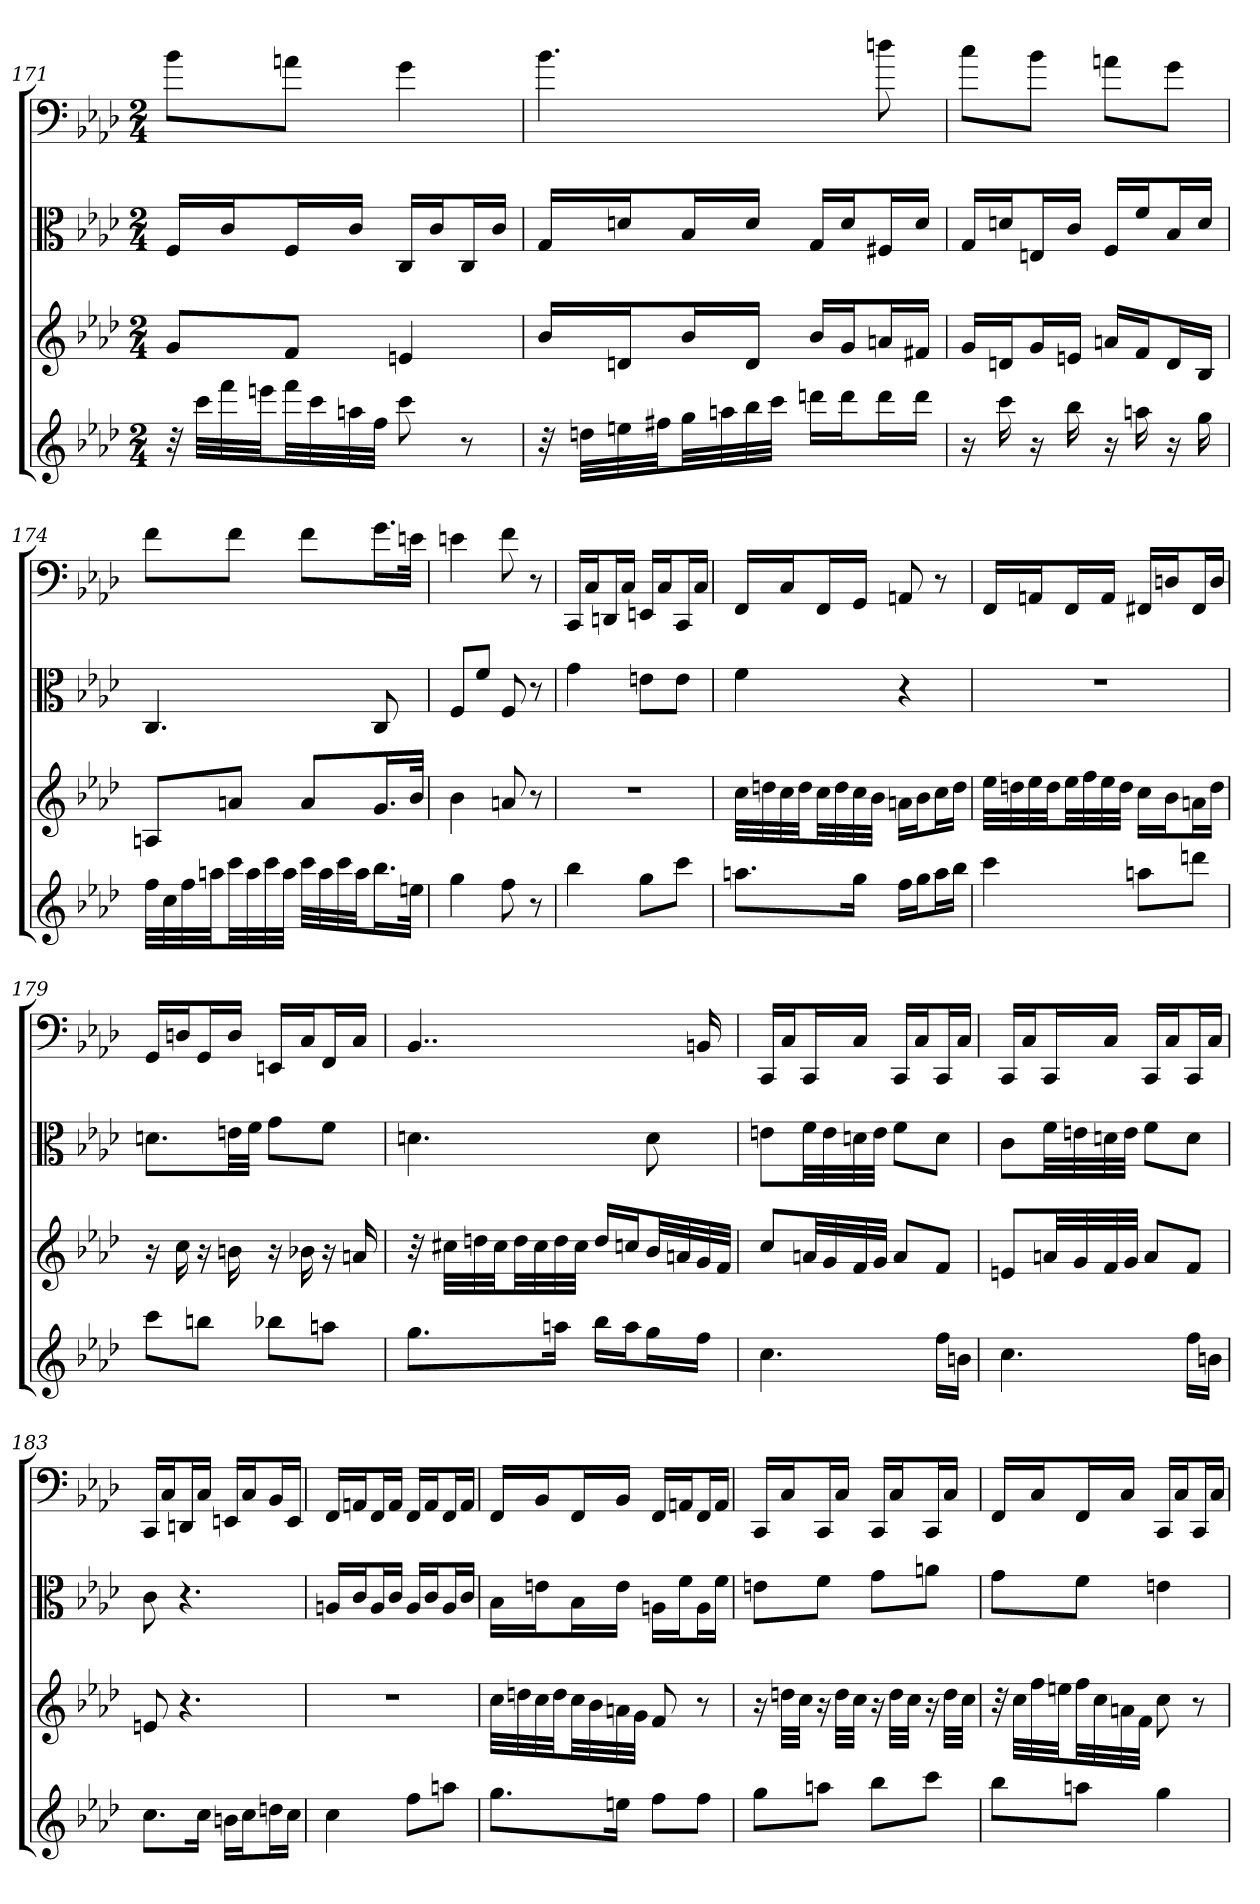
**kern	**kern	**kern	**kern
*part4	*part3	*part2	*part1
*staff4	*staff3	*staff2	*staff1
*	*	*clefC3	*clefF4
*k[b-e-a-d-]	*k[b-e-a-d-]	*k[b-e-a-d-]	*k[b-e-a-d-]
*f:	*f:	*f:	*f:
*M2/4	*M2/4	*M2/4	*M2/4
=171	=171	=171	=171
32r	8gL	16F/LL	8b-\L
32cccLLL	.	.	.
32fff	.	16c/J	.
32eeenJJ	.	.	.
32fffLL	8fJ	16F/L	8an\J
32ccc	.	.	.
32aan	.	16c/JJ	.
32ffJJJ	.	.	.
8ccc	4en	16C/LL	4g
.	.	16c/J	.
8r	.	16C/L	.
.	.	16c/JJ	.
=172	=172	=172	=172
32r	16b-LL	16G/LL	4.b-
32ddnLLL	.	.	.
32een	16dnJ	16dn/J	.
32ff#XJJ	.	.	.
32ggLL	16b-L	16B-/L	.
32aan	.	.	.
32bb-	16dJJ	16d/JJ	.
32cccJJJ	.	.	.
16dddnLL	16b-LL	16G/LL	.
16dddJ	16gJ	16d/J	.
16dddL	16anL	16F#X/L	8ddn
16dddJJ	16f#XJJ	16d/JJ	.
=173	=173	=173	=173
16r	16gLL	16G/LL	8cc\L
16ccc	16dnJ	16dn/J	.
16r	16gL	16En/L	8b-\J
16bb-	16enJJ	16c/JJ	.
16r	16anLL	16F/LL	8an\L
16aan	16fJ	16f/J	.
16r	16dL	16B-/L	8g\J
16gg	16B-JJ	16d/JJ	.
=174	=174	=174	=174
32ffLLL	8AnL	4.C	8f\L
32cc	.	.	.
32ff	.	.	.
32aanJJ	.	.	.
32cccLL	8anJ	.	8f\J
32aa	.	.	.
32ccc	.	.	.
32aaJJJ	.	.	.
32cccLLL	8aL	.	8f\L
32aa	.	.	.
32ccc	.	.	.
32aaJJ	.	.	.
16.bb-L	16.gL	8C	16.g\L
32eenJJk	32b-JJk	.	32en\JJk
=175	=175	=175	=175
4gg	4b-	8F/L	4en
.	.	8f/J	.
8ff	8an	8F	8f
8r	8r	8r	8r
=176	=176	=176	=176
4bb-	2r	4g	16CC/LL
.	.	.	16C/J
.	.	.	16DDn/L
.	.	.	16C/JJ
8ggL	.	8en\L	16EEn/LL
.	.	.	16C/J
8cccJ	.	8e\J	16CC/L
.	.	.	16C/JJ
=177	=177	=177	=177
8.aanL	32ccLLL	4f	16FF/LL
.	32ddn	.	.
.	32cc	.	16C/J
.	32ddJJ	.	.
.	32ccLL	.	16FF/L
.	32dd	.	.
16ggJk	32cc	.	16GG/JJ
.	32b-JJJ	.	.
16ffLL	16anLL	4r	8AAn
16ggJ	16b-J	.	.
16aaL	16ccL	.	8r
16bb-JJ	16ddJJ	.	.
=178	=178	=178	=178
4ccc	32ee-LLL	2r	16FF/LL
.	32ddn	.	.
.	32ee-	.	16AAn/J
.	32ddJJ	.	.
.	32ee-LL	.	16FF/L
.	32ff	.	.
.	32ee-	.	16AA/JJ
.	32ddJJJ	.	.
8aanL	16ccLL	.	16FF#X/LL
.	16b-J	.	16Dn/J
8dddnJ	16anL	.	16FF#/L
.	16ddJJ	.	16D/JJ
=179	=179	=179	=179
8cccL	16r	8.dn\L	16GG/LL
.	16cc	.	16Dn/J
8bbnJ	16r	.	16GG/L
.	16bn	32en\LL	16D/JJ
.	.	32f\JJJ	.
8bb-XL	16r	8g\L	16EEn/LL
.	16b-X	.	16C/J
8aanJ	16r	8f\J	16FF/L
.	16an	.	16C/JJ
=180	=180	=180	=180
8.ggL	32r	4.dn	4..BB-
.	32cc#XLLL	.	.
.	32ddn	.	.
.	32cc#JJ	.	.
.	32ddLL	.	.
.	32cc#	.	.
16aanJk	32dd	.	.
.	32cc#JJJ	.	.
16bb-LL	16ddLL	.	.
16aaJ	16ccnJ	.	.
16ggL	32b-LL	8d	.
.	32an	.	.
16ffJJ	32g	.	16BBn
.	32fJJJ	.	.
=181	=181	=181	=181
4.cc	8ccL	8en\L	16CC/LL
.	.	.	16C/J
.	32anLL	32f\LL	16CC/L
.	32g	32e\	.
.	32f	32dn\	16C/JJ
.	32gJJJ	32e\JJJ	.
.	8aL	8f\L	16CC/LL
.	.	.	16C/J
16ffLL	8fJ	8d\J	16CC/L
16bnJJ	.	.	16C/JJ
=182	=182	=182	=182
4.cc	8enL	8c\L	16CC/LL
.	.	.	16C/J
.	32anLL	32f\LL	16CC/L
.	32g	32en\	.
.	32f	32dn\	16C/JJ
.	32gJJJ	32e\JJJ	.
.	8aL	8f\L	16CC/LL
.	.	.	16C/J
16ffLL	8fJ	8d\J	16CC/L
16bnJJ	.	.	16C/JJ
=183	=183	=183	=183
8.ccL	8en	8c	16CC/LL
.	.	.	16C/J
.	4.r	4.r	16DDn/L
16ccJk	.	.	16C/JJ
16bnLL	.	.	16EEn/LL
16ccJ	.	.	16C/J
16ddnL	.	.	16BB-/L
16ccJJ	.	.	16EE/JJ
=184	=184	=184	=184
4cc	2r	16An/LL	16FF/LL
.	.	16c/J	16AAn/J
.	.	16A/L	16FF/L
.	.	16c/JJ	16AA/JJ
8ffL	.	16A/LL	16FF/LL
.	.	16c/J	16AA/J
8aanJ	.	16A/L	16FF/L
.	.	16c/JJ	16AA/JJ
=185	=185	=185	=185
8.ggL	32ccLLL	16B-\LL	16FF/LL
.	32ddn	.	.
.	32cc	16en\J	16BB-/J
.	32ddJJ	.	.
.	32ccLL	16B-\L	16FF/L
.	32b-	.	.
16eenJk	32an	16e\JJ	16BB-/JJ
.	32gJJJ	.	.
8ffL	8f	16An\LL	16FF/LL
.	.	16f\J	16AAn/J
8ffJ	8r	16A\L	16FF/L
.	.	16f\JJ	16AA/JJ
=186	=186	=186	=186
8ggL	16r	8en\L	16CC/LL
.	32ddnLLL	.	16C/J
.	32ccJJJ	.	.
8aanJ	16r	8f\J	16CC/L
.	32ddLLL	.	16C/JJ
.	32ccJJJ	.	.
8bb-L	16r	8g\L	16CC/LL
.	32ddLLL	.	16C/J
.	32ccJJJ	.	.
8cccJ	16r	8an\J	16CC/L
.	32ddLLL	.	16C/JJ
.	32ccJJJ	.	.
=187	=187	=187	=187
8bb-L	32r	8g\L	16FF/LL
.	32ccLLL	.	.
.	32ff	.	16C/J
.	32eenJJ	.	.
8aanJ	32ffLL	8f\J	16FF/L
.	32cc	.	.
.	32an	.	16C/JJ
.	32fJJJ	.	.
4gg	8cc	4en	16CC/LL
.	.	.	16C/J
.	8r	.	16CC/L
.	.	.	16C/JJ
=	=	=	=
*-	*-	*-	*-
